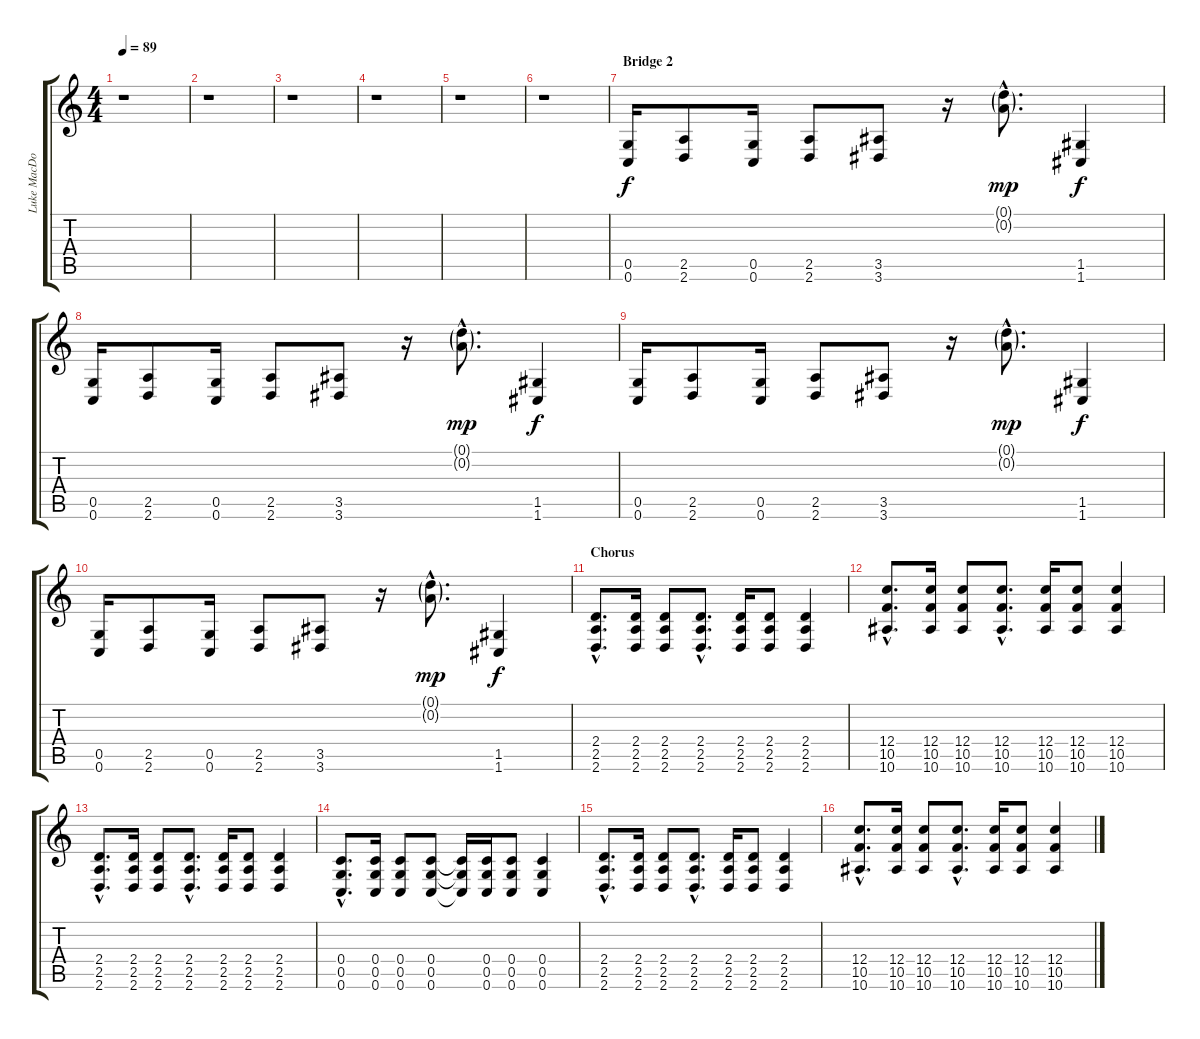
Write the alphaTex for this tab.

\track ("Luke MacDonald (guitar)" "Luke MacDo") {instrument distortionguitar}
\staff {score tabs}
\tuning (D4 A3 F3 C3 G2 C2) {hide}
\ts (4 4)
\tempo 89
\clef g2
\ks c
r.1{dy f} |
r.1 |
r.1 |
r.1 |
r.1 |
r.1 |
\section ("" "Bridge 2")
(0.5 0.6).16 (2.5 2.6).8 (0.5 0.6).16 (2.5 2.6).8 (3.5 3.6).8 r.16 (0.1{g hac} 0.2{g hac}).8{d dy mp} (1.5 1.6).4{dy f} |
(0.5 0.6).16 (2.5 2.6).8 (0.5 0.6).16 (2.5 2.6).8 (3.5 3.6).8 r.16 (0.1{g hac} 0.2{g hac}).8{d dy mp} (1.5 1.6).4{dy f} |
(0.5 0.6).16 (2.5 2.6).8 (0.5 0.6).16 (2.5 2.6).8 (3.5 3.6).8 r.16 (0.1{g hac} 0.2{g hac}).8{d dy mp} (1.5 1.6).4{dy f} |
(0.5 0.6).16 (2.5 2.6).8 (0.5 0.6).16 (2.5 2.6).8 (3.5 3.6).8 r.16 (0.1{g hac} 0.2{g hac}).8{d dy mp} (1.5 1.6).4{dy f} |
\section ("" "Chorus")
(2.4{hac} 2.5{hac} 2.6{hac}).8{d} (2.4 2.5 2.6).16 (2.4 2.5 2.6).8 (2.4{hac} 2.5{hac} 2.6{hac}).8{d} (2.4 2.5 2.6).16 (2.4 2.5 2.6).8 (2.4 2.5 2.6).4 |
(12.4{hac} 10.5{hac} 10.6{hac}).8{d} (12.4 10.5 10.6).16 (12.4 10.5 10.6).8 (12.4{hac} 10.5{hac} 10.6{hac}).8{d} (12.4 10.5 10.6).16 (12.4 10.5 10.6).8 (12.4 10.5 10.6).4 |
(2.4{hac} 2.5{hac} 2.6{hac}).8{d} (2.4 2.5 2.6).16 (2.4 2.5 2.6).8 (2.4{hac} 2.5{hac} 2.6{hac}).8{d} (2.4 2.5 2.6).16 (2.4 2.5 2.6).8 (2.4 2.5 2.6).4 |
(0.4{hac} 0.5{hac} 0.6{hac}).8{d} (0.4 0.5 0.6).16 (0.4 0.5 0.6).8 (0.4 0.5 0.6).8 (0.4{t} 0.5{t} 0.6{t}).16 (0.4 0.5 0.6).16 (0.4 0.5 0.6).8 (0.4 0.5 0.6).4 |
(2.4{hac} 2.5{hac} 2.6{hac}).8{d} (2.4 2.5 2.6).16 (2.4 2.5 2.6).8 (2.4{hac} 2.5{hac} 2.6{hac}).8{d} (2.4 2.5 2.6).16 (2.4 2.5 2.6).8 (2.4 2.5 2.6).4 |
(12.4{hac} 10.5{hac} 10.6{hac}).8{d} (12.4 10.5 10.6).16 (12.4 10.5 10.6).8 (12.4{hac} 10.5{hac} 10.6{hac}).8{d} (12.4 10.5 10.6).16 (12.4 10.5 10.6).8 (12.4 10.5 10.6).4
